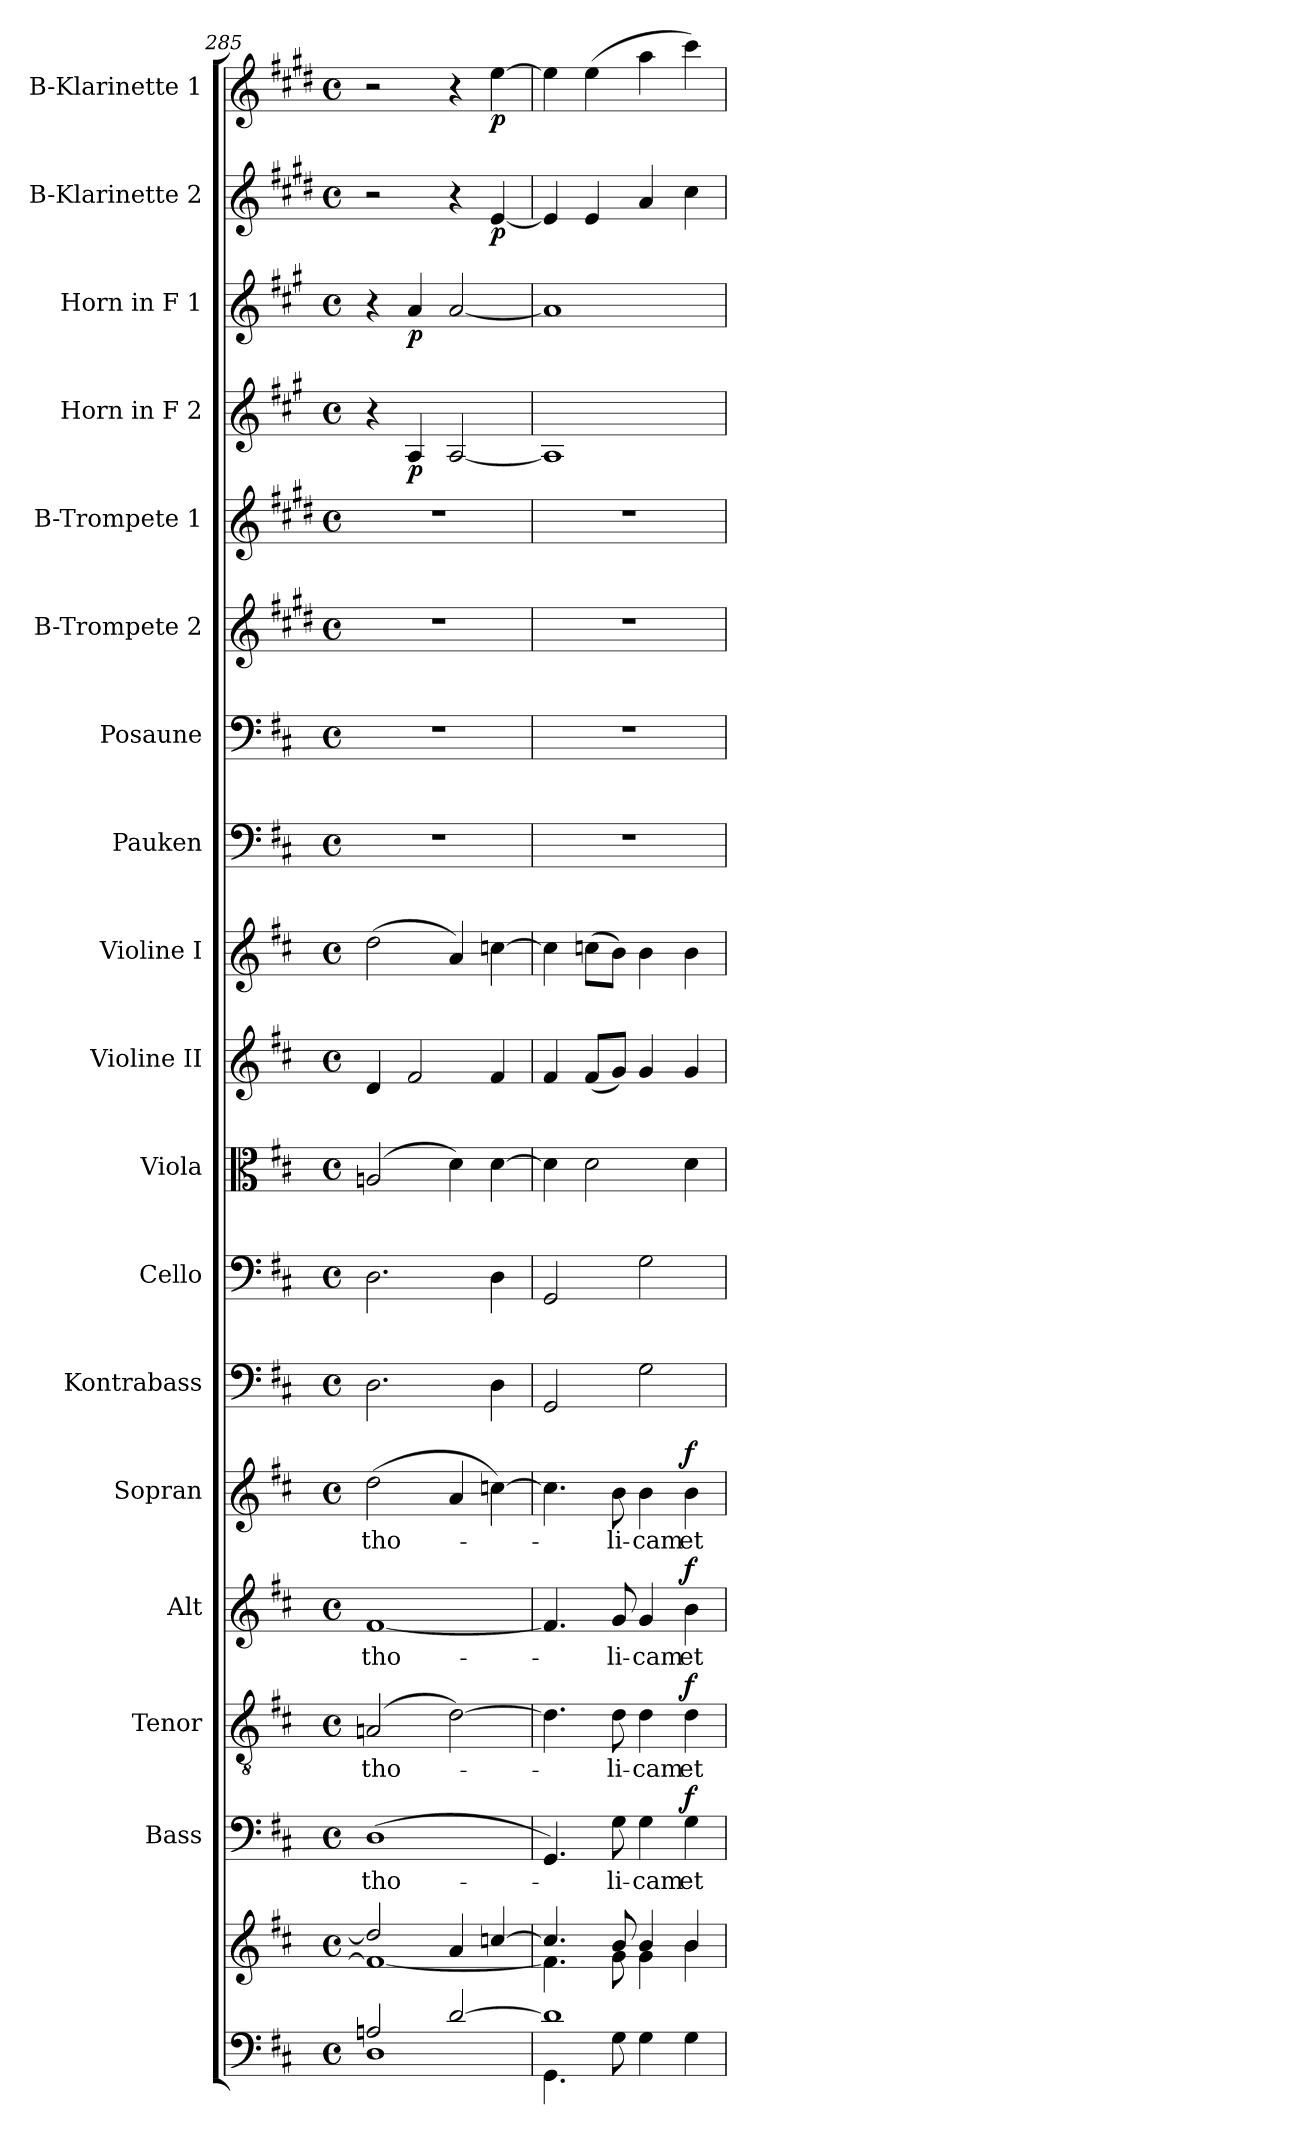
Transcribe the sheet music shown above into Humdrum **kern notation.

**kern	**kern	**kern	**text	**dynam	**kern	**text	**dynam	**kern	**text	**dynam	**kern	**text	**dynam	**kern	**kern	**kern	**kern	**kern	**kern	**kern	**kern	**kern	**kern	**dynam	**kern	**dynam	**kern	**dynam	**kern	**dynam
*part18	*part18	*part17	*part17	*part17	*part16	*part16	*part16	*part15	*part15	*part15	*part14	*part14	*part14	*part13	*part12	*part11	*part10	*part9	*part8	*part7	*part6	*part5	*part4	*part4	*part3	*part3	*part2	*part2	*part1	*part1
*staff19	*staff18	*staff17	*staff17	*staff17	*staff16	*staff16	*staff16	*staff15	*staff15	*staff15	*staff14	*staff14	*staff14	*staff13	*staff12	*staff11	*staff10	*staff9	*staff8	*staff7	*staff6	*staff5	*staff4	*staff4	*staff3	*staff3	*staff2	*staff2	*staff1	*staff1
*	*	*I"Bass	*	*	*I"Tenor	*	*	*I"Alt	*	*	*I"Sopran	*	*	*I"Kontrabass	*I"Cello	*I"Viola	*I"Violine II	*I"Violine I	*I"Pauken	*I"Posaune	*I"B-Trompete 2	*I"B-Trompete 1	*I"Horn in F 2	*	*I"Horn in F 1	*	*I"B-Klarinette 2	*	*I"B-Klarinette 1	*
*	*	*I'B.	*	*	*I'T.	*	*	*I'A.	*	*	*I'S.	*	*	*I'Kb.	*	*I'Vla.	*I'Vl. II	*I'Vl. I	*I'Pk.	*I'Pos.	*I'B Trp. 2	*I'B Trp. 1	*	*	*	*	*I'B Kl. 2	*	*I'B Kl. 1	*
*clefF4	*clefG2	*clefF4	*	*	*clefGv2	*	*	*clefG2	*	*	*clefG2	*	*	*clefF4	*clefF4	*clefC3	*clefG2	*clefG2	*clefF4	*clefF4	*clefG2	*clefG2	*clefG2	*	*clefG2	*	*clefG2	*	*clefG2	*
*	*	*	*	*	*	*	*	*	*	*	*	*	*	*ITrd7c12	*	*	*	*	*	*	*ITrd1c2	*ITrd1c2	*ITrd4c7	*	*ITrd4c7	*	*ITrd1c2	*	*ITrd1c2	*
*k[f#c#]	*k[f#c#]	*k[f#c#]	*	*	*k[f#c#]	*	*	*k[f#c#]	*	*	*k[f#c#]	*	*	*k[f#c#]	*k[f#c#]	*k[f#c#]	*k[f#c#]	*k[f#c#]	*k[f#c#]	*k[f#c#]	*k[f#c#]	*k[f#c#]	*k[f#c#]	*	*k[f#c#]	*	*k[f#c#]	*	*k[f#c#]	*
*D:	*D:	*D:	*	*	*D:	*	*	*D:	*	*	*D:	*	*	*D:	*D:	*D:	*D:	*D:	*D:	*D:	*D:	*D:	*D:	*	*D:	*	*D:	*	*D:	*
*M4/4	*M4/4	*M4/4	*	*	*M4/4	*	*	*M4/4	*	*	*M4/4	*	*	*M4/4	*M4/4	*M4/4	*M4/4	*M4/4	*M4/4	*M4/4	*M4/4	*M4/4	*M4/4	*	*M4/4	*	*M4/4	*	*M4/4	*
*met(c)	*met(c)	*met(c)	*	*	*met(c)	*	*	*met(c)	*	*	*met(c)	*	*	*met(c)	*met(c)	*met(c)	*met(c)	*met(c)	*met(c)	*met(c)	*met(c)	*met(c)	*met(c)	*	*met(c)	*	*met(c)	*	*met(c)	*
=285	=285	=285	=285	=285	=285	=285	=285	=285	=285	=285	=285	=285	=285	=285	=285	=285	=285	=285	=285	=285	=285	=285	=285	=285	=285	=285	=285	=285	=285	=285
*^	*^	*	*	*	*	*	*	*	*	*	*	*	*	*	*	*	*	*	*	*	*	*	*	*	*	*	*	*	*	*
!	!	!	!	!	!LO:LY:b	!	!	!LO:LY:b	!	!	!LO:LY:b	!	!	!LO:LY:b	!	!	!	!	!	!	!	!	!	!	!	!	!	!	!	!	!	!
2An/	1D	2dd/]	1f#_	(>1D	-tho-	.	(2An/	-tho-	.	[1f#	-tho-	.	(>2dd\	-tho-	.	2.DD\	2.D\	(2An/	4d/	(>2dd\	1r	1r	1r	1r	4r	.	4r	.	2r	.	2r	.
!	!	!	!	!	!	!	!	!	!	!	!	!	!	!	!	!	!	!	!	!	!	!	!	!	!	!LO:DY:b	!	!LO:DY:b	!	!	!	!
.	.	.	.	.	.	.	.	.	.	.	.	.	.	.	.	.	.	.	2f#/	.	.	.	.	.	4D/	p	4d/	p	.	.	.	.
[>2d/	.	4a/	.	.	.	.	[2d\)	.	.	.	.	.	4a/	.	.	.	.	4d\)	.	4a/)	.	.	.	.	[2D/	.	[2d/	.	4r	.	4r	.
!	!	!	!	!	!	!	!	!	!	!	!	!	!	!	!	!	!	!	!	!	!	!	!	!	!	!	!	!	!	!LO:DY:b	!	!LO:DY:b
.	.	[>4ccn/	.	.	.	.	.	.	.	.	.	.	[4ccn\)	.	.	4DD\	4D\	[4d\	4f#/	[4ccn\	.	.	.	.	.	.	.	.	[4d/	p	[4dd\	p
=286	=286	=286	=286	=286	=286	=286	=286	=286	=286	=286	=286	=286	=286	=286	=286	=286	=286	=286	=286	=286	=286	=286	=286	=286	=286	=286	=286	=286	=286	=286	=286	=286
1d]	4.GG\	4.cc/]	4.f#\]	4.GG/)	.	.	4.d\]	.	.	4.f#/]	.	.	4.cc\]	.	.	2GGG/	2GG/	4d\]	4f#/	4cc\]	1r	1r	1r	1r	1D]	.	1d]	.	4d/]	.	4dd\]	.
.	.	.	.	.	.	.	.	.	.	.	.	.	.	.	.	.	.	2d\	(<8f#/L	(>8ccn\L	.	.	.	.	.	.	.	.	4d/	.	(>4dd\	.
!	!	!	!	!	!LO:LY:b	!	!	!LO:LY:b	!	!	!LO:LY:b	!	!	!LO:LY:b	!	!	!	!	!	!	!	!	!	!	!	!	!	!	!	!	!	!
.	8G\	8b/	8g\	8G\	-li-	.	8d\	-li-	.	8g/	-li-	.	8b\	-li-	.	.	.	.	8g/J)	8b\J)	.	.	.	.	.	.	.	.	.	.	.	.
!	!	!	!	!	!LO:LY:b	!	!	!LO:LY:b	!	!	!LO:LY:b	!	!	!LO:LY:b	!	!	!	!	!	!	!	!	!	!	!	!	!	!	!	!	!	!
.	4G\	4b/	4g\	4G\	-cam	.	4d\	-cam	.	4g/	-cam	.	4b\	-cam	.	2GG\	2G\	.	4g/	4b\	.	.	.	.	.	.	.	.	4g/	.	4gg\	.
!	!	!	!	!	!LO:LY:b	!LO:DY:a	!	!LO:LY:b	!LO:DY:a	!	!LO:LY:b	!LO:DY:a	!	!LO:LY:b	!LO:DY:a	!	!	!	!	!	!	!	!	!	!	!	!	!	!	!	!	!
.	4G\	4b/	4b\	4G\	et	f	4d\	et	f	4b\	et	f	4b\	et	f	.	.	4d\	4g/	4b\	.	.	.	.	.	.	.	.	4b\	.	4bb\)	.
*v	*v	*	*	*	*	*	*	*	*	*	*	*	*	*	*	*	*	*	*	*	*	*	*	*	*	*	*	*	*	*	*	*
*	*v	*v	*	*	*	*	*	*	*	*	*	*	*	*	*	*	*	*	*	*	*	*	*	*	*	*	*	*	*	*	*
=	=	=	=	=	=	=	=	=	=	=	=	=	=	=	=	=	=	=	=	=	=	=	=	=	=	=	=	=	=	=
*-	*-	*-	*-	*-	*-	*-	*-	*-	*-	*-	*-	*-	*-	*-	*-	*-	*-	*-	*-	*-	*-	*-	*-	*-	*-	*-	*-	*-	*-	*-
